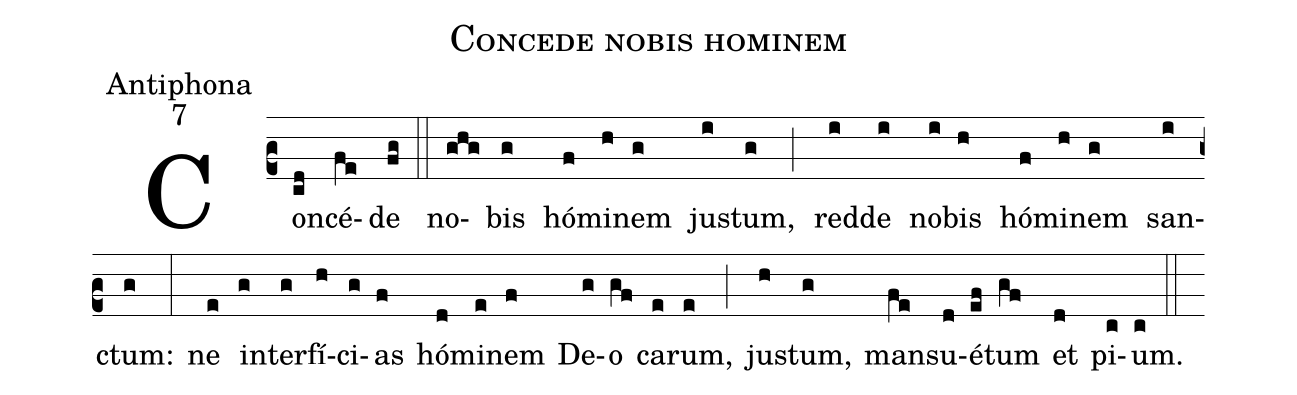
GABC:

name:Concede nobis hominem;
office-part:Antiphona;
mode:7;
%%
(c2) Con(cd)cé(fe)de(fg) (::)
no(ghg)bis(g) hó(f)mi(h)nem(g) ju(i)stum,(g) (;) red(i)de(i) no(i)bis(h) hó(f)mi(h)nem(g) san(i)ctum:(g) (:)
ne(e) in(g)ter(g)fí(h)ci(g)as(f) hó(d)mi(e)nem(f) De(g)o(gf) ca(e)rum,(e) (;) ju(h)stum,(g) man(fe)su(d)é(ef)tum(gf) et(d) pi(c)um.(c) (::)
